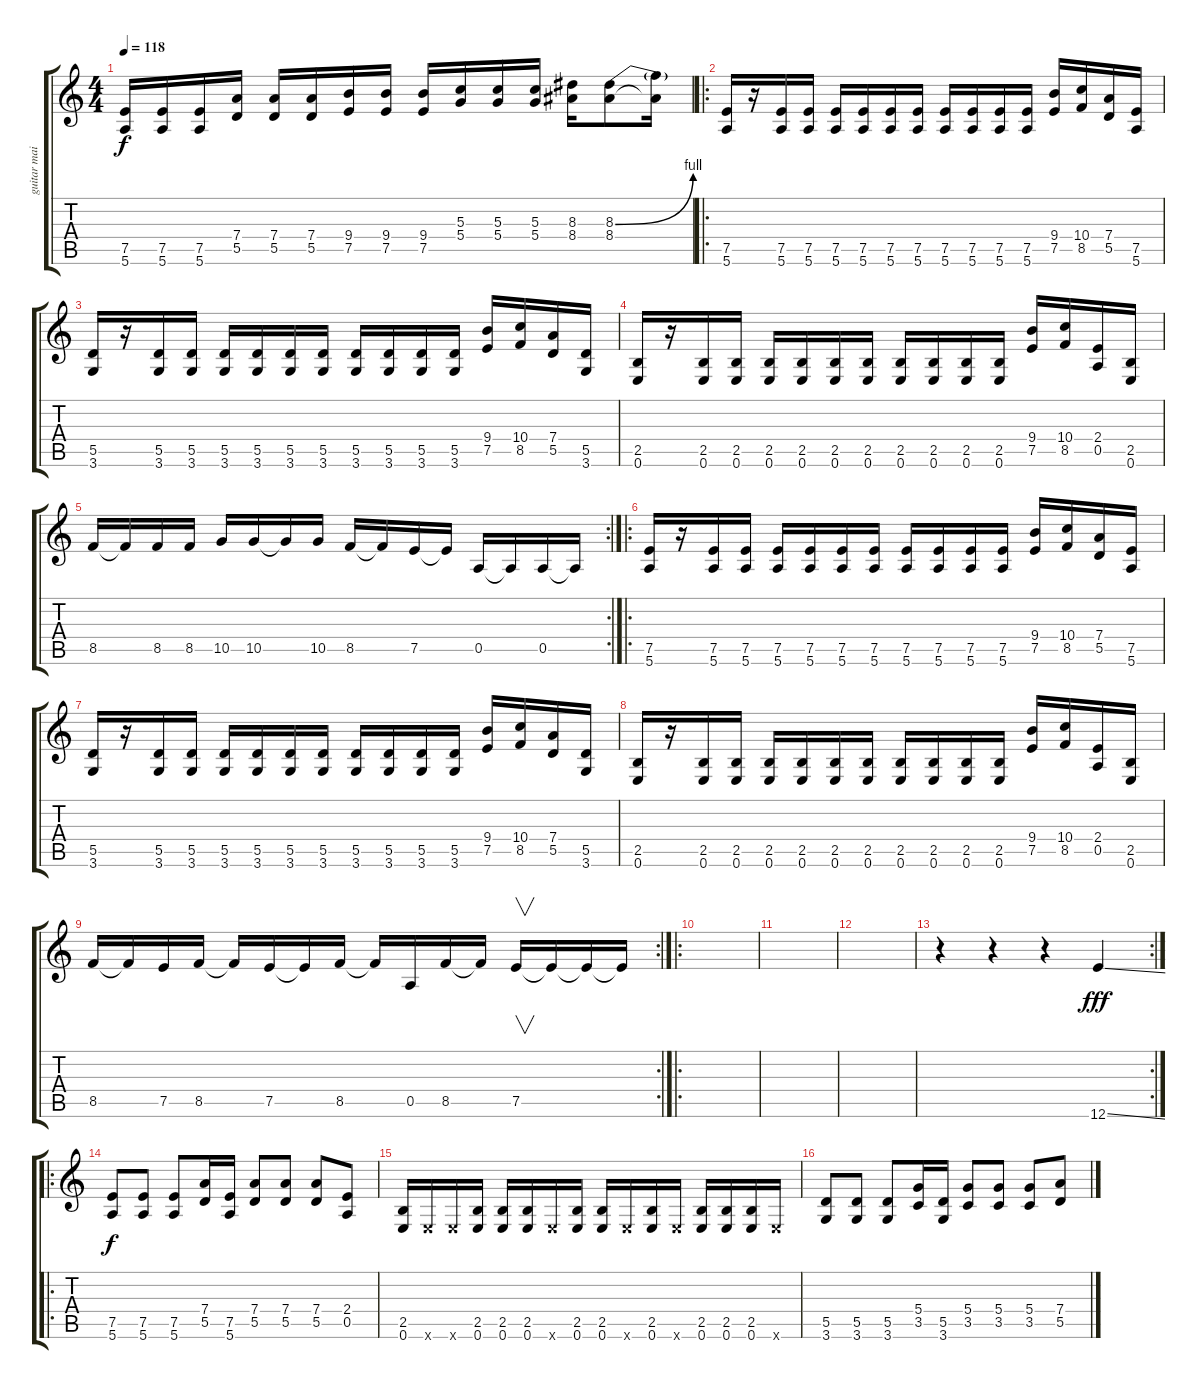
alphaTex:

\track ("guitar main" "guitar mai") {instrument distortionguitar}
\staff {score tabs}
\tuning (E4 B3 G3 D3 A2 E2) {hide}
\ts (4 4)
\tempo 118
\clef g2
\ks c
(7.5 5.6).16{dy f} (7.5 5.6).16 (7.5 5.6).16 (7.4 5.5).16 (7.4 5.5).16 (7.4 5.5).16 (9.4 7.5).16 (9.4 7.5).16 (9.4 7.5).16 (5.3 5.4).16 (5.3 5.4).16 (5.3 5.4).16 (8.3 8.4).16 (8.3{be (bend 0 0 60 4)} 8.4).8 (8.3{t} 8.4{t}).16 |
\ro
(7.5 5.6).16 r.16 (7.5 5.6).16 (7.5 5.6).16 (7.5 5.6).16 (7.5 5.6).16 (7.5 5.6).16 (7.5 5.6).16 (7.5 5.6).16 (7.5 5.6).16 (7.5 5.6).16 (7.5 5.6).16 (9.4 7.5).16 (10.4 8.5).16 (7.4 5.5).16 (7.5 5.6).16 |
(5.5 3.6).16 r.16 (5.5 3.6).16 (5.5 3.6).16 (5.5 3.6).16 (5.5 3.6).16 (5.5 3.6).16 (5.5 3.6).16 (5.5 3.6).16 (5.5 3.6).16 (5.5 3.6).16 (5.5 3.6).16 (9.4 7.5).16 (10.4 8.5).16 (7.4 5.5).16 (5.5 3.6).16 |
(2.5 0.6).16 r.16 (2.5 0.6).16 (2.5 0.6).16 (2.5 0.6).16 (2.5 0.6).16 (2.5 0.6).16 (2.5 0.6).16 (2.5 0.6).16 (2.5 0.6).16 (2.5 0.6).16 (2.5 0.6).16 (9.4 7.5).16 (10.4 8.5).16 (2.4 0.5).16 (2.5 0.6).16 |
\rc 2
8.5.16 8.5{t}.16 8.5.16 8.5.16 10.5.16 10.5.16 10.5{t}.16 10.5.16 8.5.16 8.5{t}.16 7.5.16 7.5{t}.16 0.5.16 0.5{t}.16 0.5.16 0.5{t}.16 |
\ro
(7.5 5.6).16 r.16 (7.5 5.6).16 (7.5 5.6).16 (7.5 5.6).16 (7.5 5.6).16 (7.5 5.6).16 (7.5 5.6).16 (7.5 5.6).16 (7.5 5.6).16 (7.5 5.6).16 (7.5 5.6).16 (9.4 7.5).16 (10.4 8.5).16 (7.4 5.5).16 (7.5 5.6).16 |
(5.5 3.6).16 r.16 (5.5 3.6).16 (5.5 3.6).16 (5.5 3.6).16 (5.5 3.6).16 (5.5 3.6).16 (5.5 3.6).16 (5.5 3.6).16 (5.5 3.6).16 (5.5 3.6).16 (5.5 3.6).16 (9.4 7.5).16 (10.4 8.5).16 (7.4 5.5).16 (5.5 3.6).16 |
(2.5 0.6).16 r.16 (2.5 0.6).16 (2.5 0.6).16 (2.5 0.6).16 (2.5 0.6).16 (2.5 0.6).16 (2.5 0.6).16 (2.5 0.6).16 (2.5 0.6).16 (2.5 0.6).16 (2.5 0.6).16 (9.4 7.5).16 (10.4 8.5).16 (2.4 0.5).16 (2.5 0.6).16 |
\rc 2
8.5.16 8.5{t}.16 7.5.16 8.5.16 8.5{t}.16 7.5.16 7.5{t}.16 8.5.16 8.5{t}.16 0.5.16 8.5.16 8.5{t}.16 7.5.16{v} 7.5{t}.16 7.5{t}.16 7.5{t}.16 |
\ro
|
|
|
\rc 2
r.4 r.4 r.4 12.6{ss}.4{dy fff} |
\ro
(7.5 5.6).8{dy f} (7.5 5.6).8 (7.5 5.6).8 (7.4 5.5).16 (7.5 5.6).16 (7.4 5.5).8 (7.4 5.5).8 (7.4 5.5).8 (2.4 0.5).8 |
(2.5 0.6).16 0.6{x}.16 0.6{x}.16 (2.5 0.6).16 (2.5 0.6).16 (2.5 0.6).16 0.6{x}.16 (2.5 0.6).16 (2.5 0.6).16 0.6{x}.16 (2.5 0.6).16 0.6{x}.16 (2.5 0.6).16 (2.5 0.6).16 (2.5 0.6).16 0.6{x}.16 |
(5.5 3.6).8 (5.5 3.6).8 (5.5 3.6).8 (5.4 3.5).16 (5.5 3.6).16 (5.4 3.5).8 (5.4 3.5).8 (5.4 3.5).8 (7.4 5.5).8
